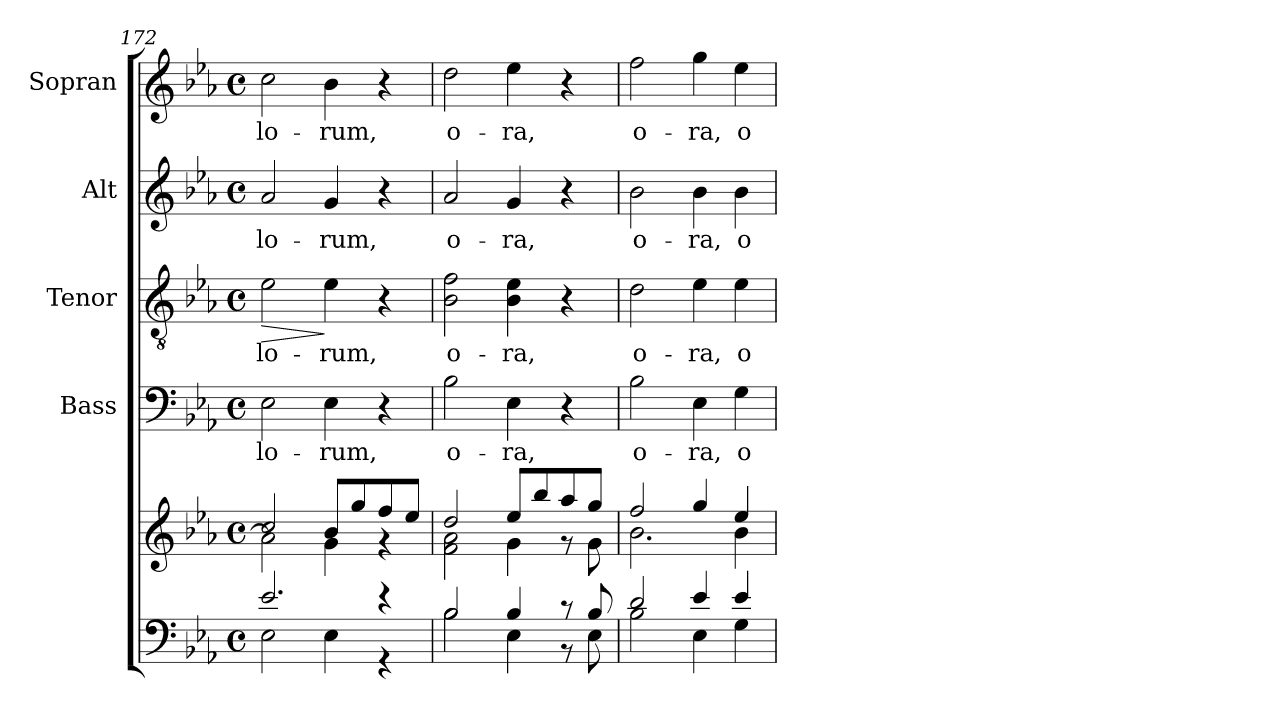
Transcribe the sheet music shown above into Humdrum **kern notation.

**kern	**kern	**kern	**text	**kern	**text	**dynam	**kern	**text	**kern	**text
*part5	*part5	*part4	*part4	*part3	*part3	*part3	*part2	*part2	*part1	*part1
*staff6	*staff5	*staff4	*staff4	*staff3	*staff3	*staff3	*staff2	*staff2	*staff1	*staff1
*	*	*I"Bass	*	*I"Tenor	*	*	*I"Alt	*	*I"Sopran	*
*	*	*I'B.	*	*I'T.	*	*	*I'A.	*	*I'S.	*
*clefF4	*clefG2	*clefF4	*	*clefGv2	*	*	*clefG2	*	*clefG2	*
*k[b-e-a-]	*k[b-e-a-]	*k[b-e-a-]	*	*k[b-e-a-]	*	*	*k[b-e-a-]	*	*k[b-e-a-]	*
*E-:	*E-:	*E-:	*	*E-:	*	*	*E-:	*	*E-:	*
*M4/4	*M4/4	*M4/4	*	*M4/4	*	*	*M4/4	*	*M4/4	*
*met(c)	*met(c)	*met(c)	*	*met(c)	*	*	*met(c)	*	*met(c)	*
=172	=172	=172	=172	=172	=172	=172	=172	=172	=172	=172
*^	*^	*	*	*	*	*	*	*	*	*
!	!	!	!	!	!LO:LY:b	!	!LO:LY:b	!LO:HP:b	!	!LO:LY:b	!	!LO:LY:b
2.e-/	2E-\	2cc/	2a-\]	2E-\	-lo-	2e-\	-lo-	>	2a-/	-lo-	2cc\	-lo-
!	!	!	!	!	!LO:LY:b	!	!LO:LY:b	!	!	!LO:LY:b	!	!LO:LY:b
.	4E-\	8b-/L	4g\	4E-\	-rum,	4e-\	-rum,	]	4g/	-rum,	4b-\	-rum,
.	.	8gg/	.	.	.	.	.	.	.	.	.	.
4r	4r	8ff/	4rf	4r	.	4r	.	.	4r	.	4r	.
.	.	8ee-/J	.	.	.	.	.	.	.	.	.	.
=173	=173	=173	=173	=173	=173	=173	=173	=173	=173	=173	=173	=173
!	!	!	!	!	!LO:LY:b	!	!LO:LY:b	!	!	!LO:LY:b	!	!LO:LY:b
2B-/	2B-\	2dd/	2f\ 2a-\	2B-\	o-	2B-\ 2f\	o-	.	2a-/	o-	2dd\	o-
!	!	!	!	!	!LO:LY:b	!	!LO:LY:b	!	!	!LO:LY:b	!	!LO:LY:b
4B-/	4E-\	8ee-/L	4g\	4E-\	-ra,	4B-\ 4e-\	-ra,	.	4g/	-ra,	4ee-\	-ra,
.	.	8bb-/	.	.	.	.	.	.	.	.	.	.
8r	8r	8aa-/	8rg	4r	.	4r	.	.	4r	.	4r	.
8B-/	8E-\	8gg/J	8g\	.	.	.	.	.	.	.	.	.
=174	=174	=174	=174	=174	=174	=174	=174	=174	=174	=174	=174	=174
!	!	!	!	!	!LO:LY:b	!	!LO:LY:b	!	!	!LO:LY:b	!	!LO:LY:b
2d/	2B-\	2ff/	2.b-\	2B-\	o-	2d\	o-	.	2b-\	o-	2ff\	o-
!	!	!	!	!	!LO:LY:b	!	!LO:LY:b	!	!	!LO:LY:b	!	!LO:LY:b
4e-/	4E-\	4gg/	.	4E-\	-ra,	4e-\	-ra,	.	4b-\	-ra,	4gg\	-ra,
!	!	!	!	!	!LO:LY:b	!	!LO:LY:b	!	!	!LO:LY:b	!	!LO:LY:b
4e-/	4G\	4ee-/	4b-\	4G\	o-	4e-\	o-	.	4b-\	o-	4ee-\	o-
*v	*v	*	*	*	*	*	*	*	*	*	*	*
*	*v	*v	*	*	*	*	*	*	*	*	*
=	=	=	=	=	=	=	=	=	=	=
*-	*-	*-	*-	*-	*-	*-	*-	*-	*-	*-
